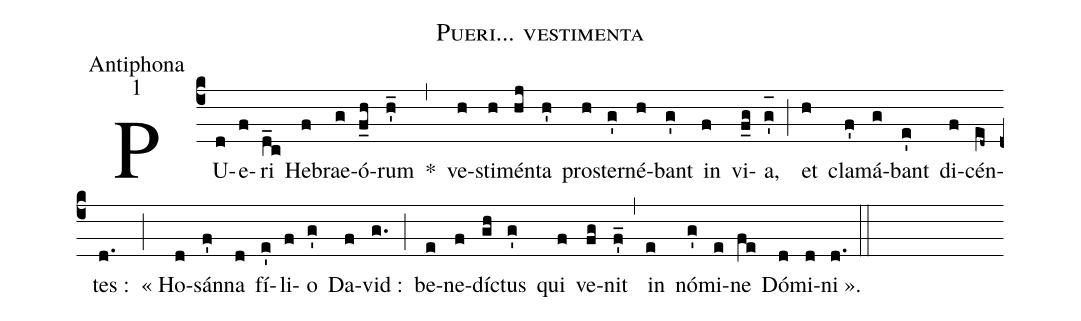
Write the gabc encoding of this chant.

name:Pueri... vestimenta;
office-part:Antiphona;
mode:1;
%%
(c4) PU(d)e(f)ri(d_c) He(f)brae(g)ó(f_h)rum(h'_) *(,) ve(h)sti(h)mén(hj)ta(h') pro(h)ster(g')né(h)bant(g') in(f) vi(f_g)a,(g'_[oh:h]) (;) et(h) cla(f')má(g)bant(e') di(f)cén(e[ll:1]d~)tes :(d.) (;) « Ho(d)sán(f')na(d) fí(e')li(f)o(g') Da(f)vid :(g.) (;) be(e)ne(f)dí(gh)ctus(g') qui(f) ve(fg)nit(f'_) (,) in(e) nó(g')mi(e)ne(fe) Dó(d)mi(d)ni ».(d.) (::)
